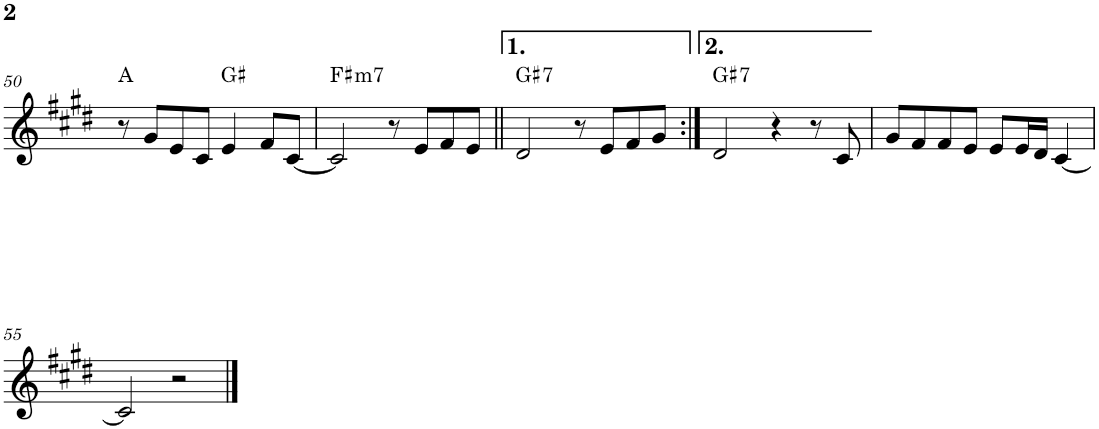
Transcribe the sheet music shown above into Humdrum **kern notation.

**kern	**harte
*part1	*part1
*staff1	*
*I"P1	*
!!LO:PB:g=z
*clefG2	*
*k[f#c#g#d#]	*
*M4/4	*
=50	=50
8r	A:maj
8g#/L	.
8e/	.
8c#/J	.
4e/	G#:maj
8f#/L	.
[8c#/J	.
=51	=51
!	!LO:H:kt=m7
2c#/]	F#:min7
8r	.
8e/L	.
8f#/	.
8e/J	.
=52||	=52||
!	!LO:H:kt=7
2d#/	G#:7
8r	.
8e/L	.
8f#/	.
8g#/J	.
=53:|!	=53:|!
!	!LO:H:kt=7
2d#/	G#:7
4r	.
8r	.
8c#/	.
=54	=54
8g#/L	.
8f#/	.
8f#/	.
8e/J	.
8e/L	.
16e/L	.
16d#/JJ	.
[4c#/	.
!!LO:LB:g=z
=55	=55
2c#/]	.
2r	.
==	==
*-	*-
